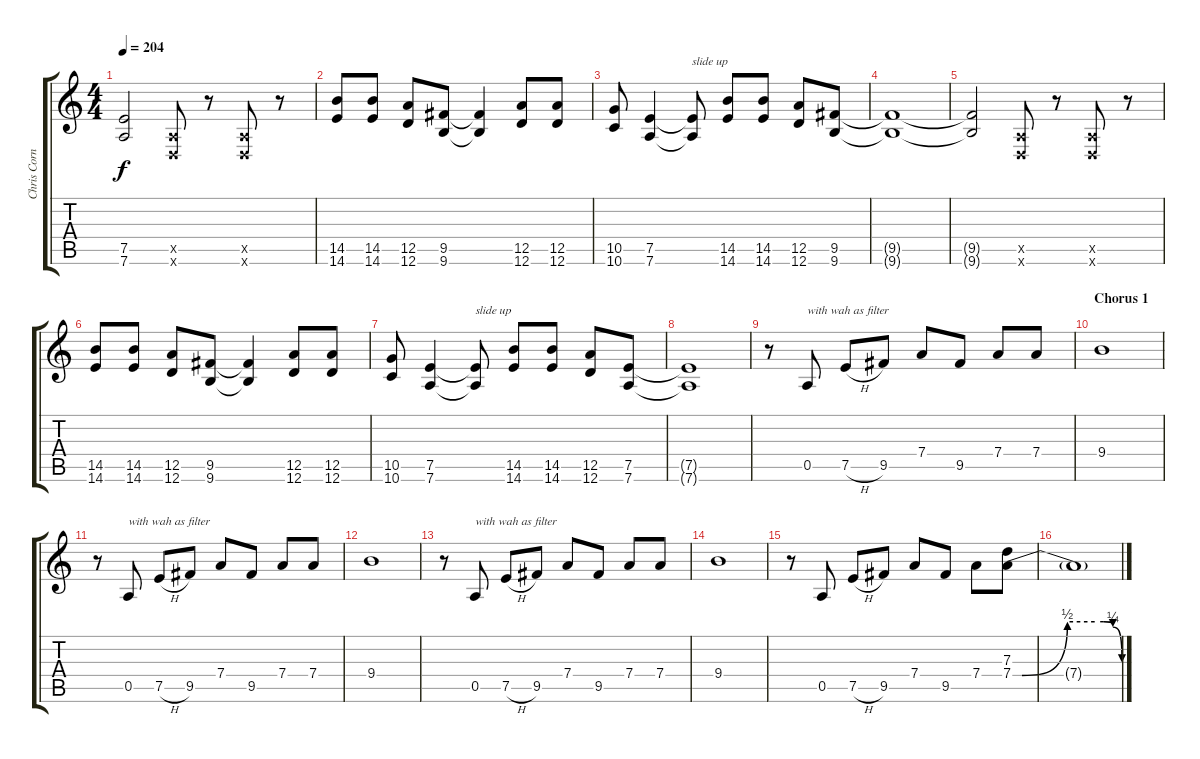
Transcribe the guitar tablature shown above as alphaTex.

\track ("Chris Cornell - Guitar" "Chris Corn") {instrument overdrivenguitar}
\staff {score tabs}
\tuning (E4 B3 G3 D3 A2 D2) {hide}
\ts (4 4)
\tempo 204
\clef g2
\ks c
(7.5{t} 7.6{t}).2{dy f} (0.5{x} 0.6{x}).8 r.8 (0.5{x} 0.6{x}).8 r.8 |
(14.5 14.6).8 (14.5 14.6).8 (12.5 12.6).8 (9.5 9.6).8 (9.5{t} 9.6{t}).4 (12.5 12.6).8 (12.5 12.6).8 |
(10.5 10.6).8 (7.5 7.6).4 (7.5{t} 7.6{t}).8{txt "slide up"} (14.5 14.6).8 (14.5 14.6).8 (12.5 12.6).8 (9.5 9.6).8 |
(9.5{t} 9.6{t}).1 |
(9.5{t} 9.6{t}).2 (0.5{x} 0.6{x}).8 r.8 (0.5{x} 0.6{x}).8 r.8 |
(14.5 14.6).8 (14.5 14.6).8 (12.5 12.6).8 (9.5 9.6).8 (9.5{t} 9.6{t}).4 (12.5 12.6).8 (12.5 12.6).8 |
(10.5 10.6).8 (7.5 7.6).4 (7.5{t} 7.6{t}).8{txt "slide up"} (14.5 14.6).8 (14.5 14.6).8 (12.5 12.6).8 (7.5 7.6).8 |
(7.5{t} 7.6{t}).1 |
r.8 0.5.8{txt "with wah as filter"} 7.5{h}.8 9.5.8 7.4.8 9.5.8 7.4.8 7.4.8 |
\section ("" "Chorus 1")
9.4.1 |
r.8 0.5.8{txt "with wah as filter"} 7.5{h}.8 9.5.8 7.4.8 9.5.8 7.4.8 7.4.8 |
9.4.1 |
r.8 0.5.8{txt "with wah as filter"} 7.5{h}.8 9.5.8 7.4.8 9.5.8 7.4.8 7.4.8 |
9.4.1 |
r.8 0.5.8 7.5{h}.8 9.5.8 7.4.8 9.5.8 7.4.8 (7.3 7.4{be (custom 0 0 5 0 30 2 45 2 50 2 55 1 60 0 60 0)}).8 |
7.4{t}.1
